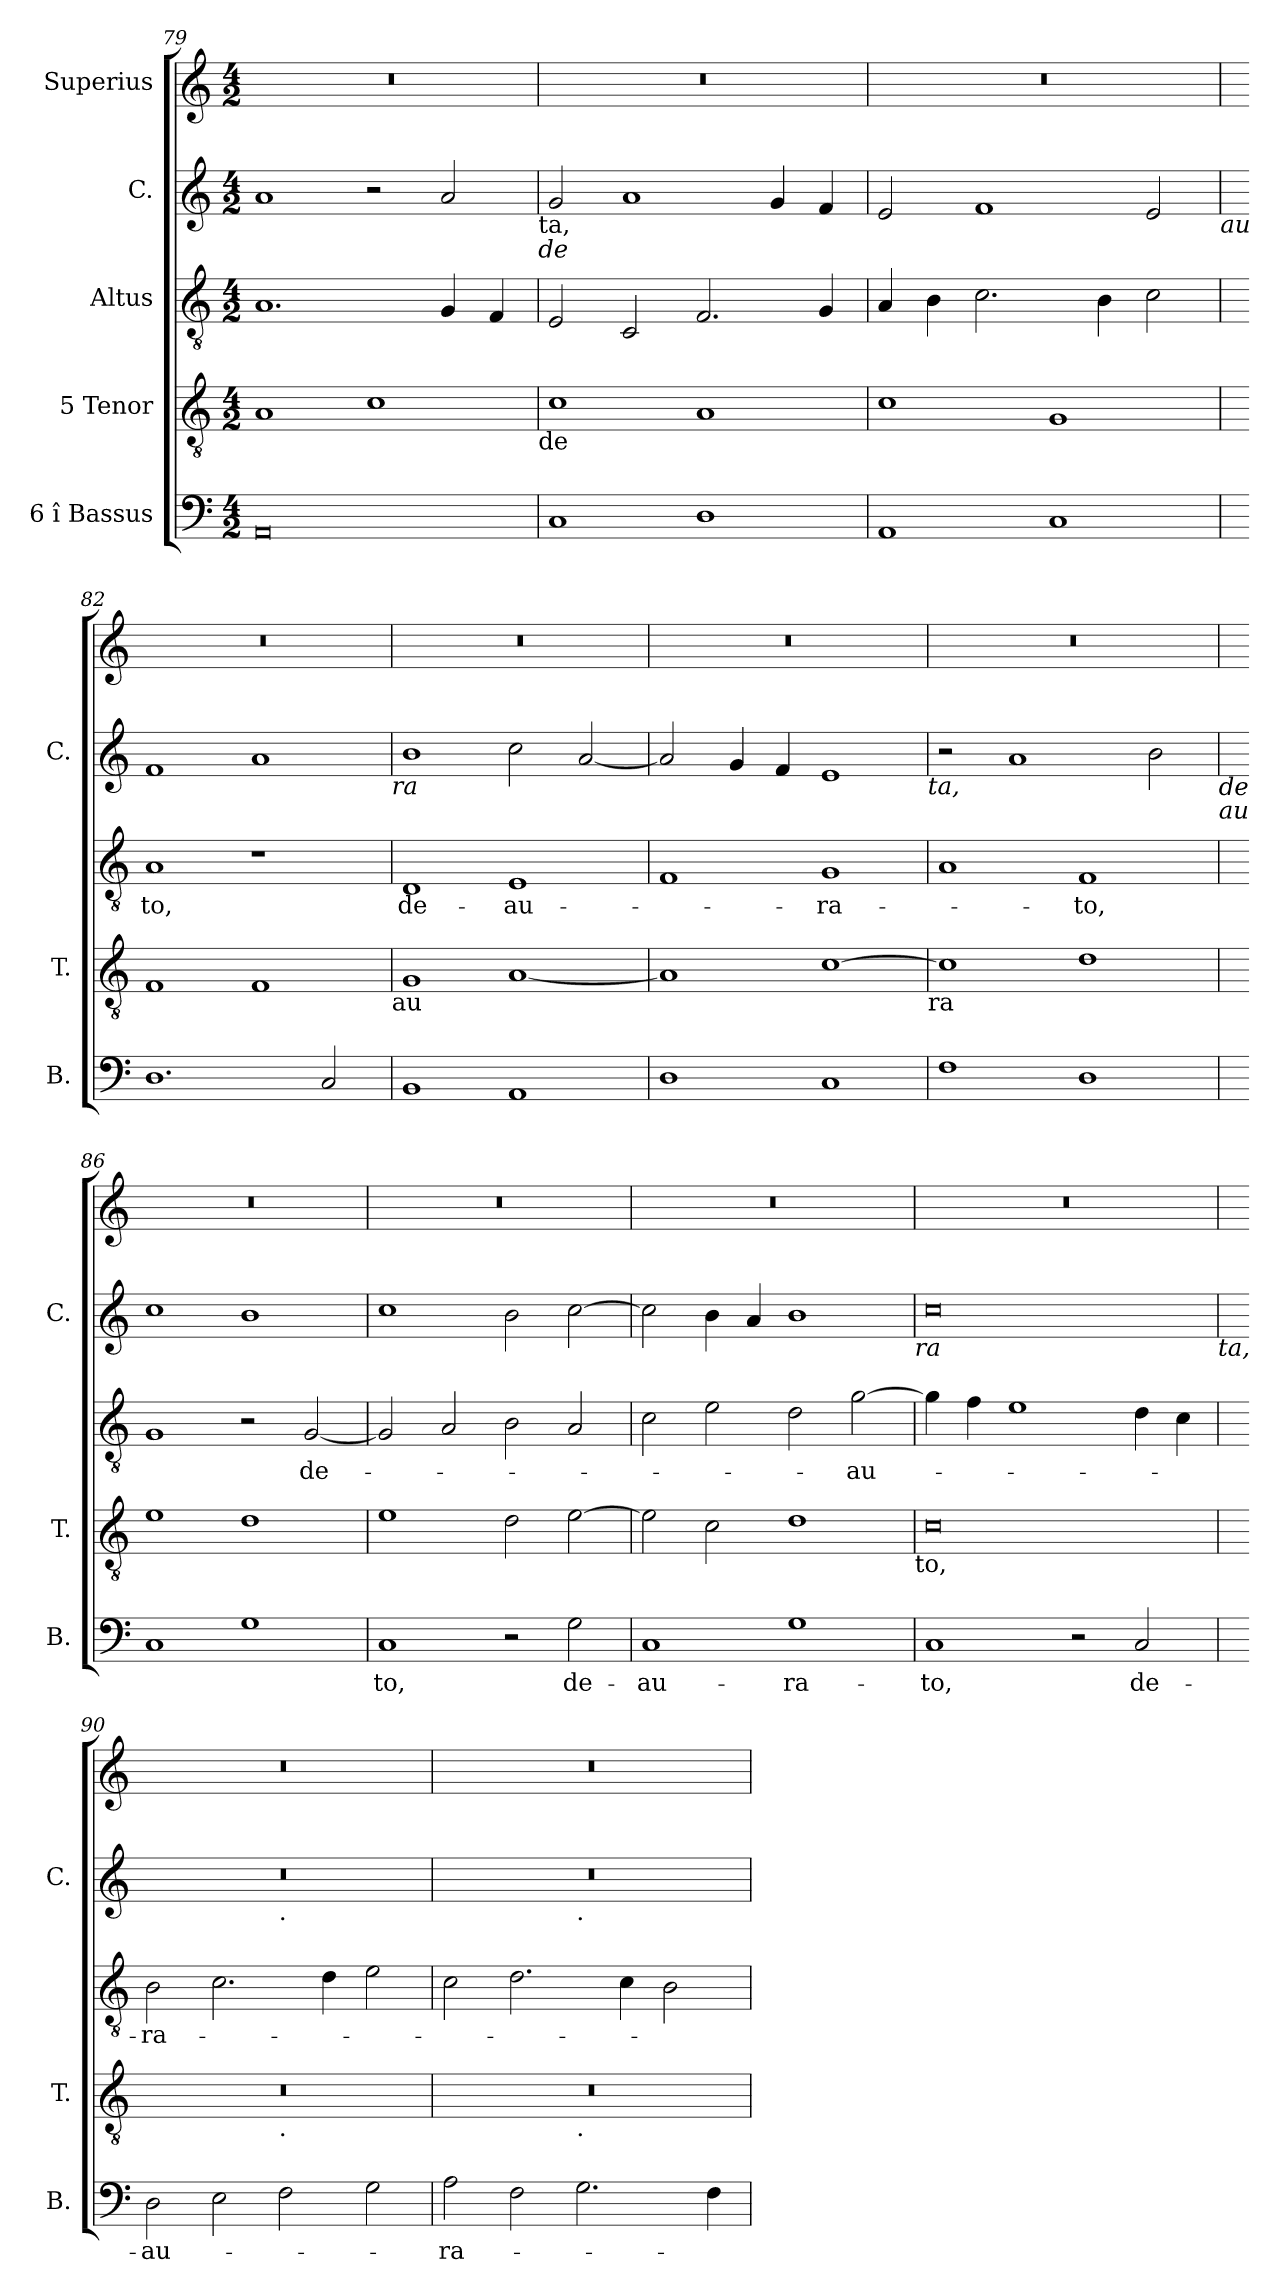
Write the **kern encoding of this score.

**kern	**text	**kern	**kern	**text	**kern	**kern
*part5	*part5	*part4	*part3	*part3	*part2	*part1
*staff5	*staff5	*staff4	*staff3	*staff3	*staff2	*staff1
*I"6 î Bassus	*	*I"5 Tenor	*I"Altus	*	*I"C.	*I"Superius
*I'B.	*	*I'T.	*	*	*I'C.	*
*clefF4	*	*clefGv2	*clefGv2	*	*clefG2	*clefG2
*k[]	*	*k[]	*k[]	*	*k[]	*k[]
*C:	*	*C:	*C:	*	*C:	*C:
*M4/2	*	*M4/2	*M4/2	*	*M4/2	*M4/2
=79	=79	=79	=79	=79	=79	=79
0AA	.	1A	1.A	.	1a	0r
.	.	1c	.	.	2r	.
.	.	.	4G/	.	2a/	.
.	.	.	4F/	.	.	.
!	!	!	!	!	!LO:TX:b:t=ta,	!
!	!	!	!	!	!LO:TX:b:i:t=de	!
!	!	!LO:TX:b:t=de	!	!	!	!
=80	=80	=80	=80	=80	=80	=80
1C	.	1c	2E/	.	2g/	0r
.	.	.	2C/	.	1a	.
1D	.	1A	2.F/	.	.	.
.	.	.	.	.	4g/	.
.	.	.	4G/	.	4f/	.
!!LO:PB:g=z
=81	=81	=81	=81	=81	=81	=81
1AA	.	1c	4A/	.	2e/	0r
.	.	.	4B\	.	.	.
.	.	.	2.c\	.	1f	.
1C	.	1G	.	.	.	.
.	.	.	4B\	.	.	.
.	.	.	2c\	.	2e/	.
!	!	!	!	!	!LO:TX:b:i:t=au	!
=82	=82	=82	=82	=82	=82	=82
!	!	!	!	!LO:LY:b	!	!
1.D	.	1F	1A	-to,	1f	0r
.	.	1F	1r	.	1a	.
2C/	.	.	.	.	.	.
!	!	!	!	!	!LO:TX:b:i:t=ra	!
!	!	!LO:TX:b:t=au	!	!	!	!
=83	=83	=83	=83	=83	=83	=83
!	!	!	!	!LO:LY:b	!	!
1BB	.	1G	1D	de-	1b	0r
!	!	!	!	!LO:LY:b	!	!
1AA	.	[<1A	1E	-au-	2cc\	.
.	.	.	.	.	[<2a/	.
=84	=84	=84	=84	=84	=84	=84
1D	.	1A]	1F	.	2a/]	0r
.	.	.	.	.	4g/	.
.	.	.	.	.	4f/	.
!	!	!	!	!LO:LY:b	!	!
1C	.	[>1c	1G	-ra-	1e	.
!	!	!	!	!	!LO:TX:b:i:t=ta,	!
!	!	!LO:TX:b:t=ra	!	!	!	!
=85	=85	=85	=85	=85	=85	=85
1F	.	1c]	1A	.	2r	0r
.	.	.	.	.	1a	.
!	!	!	!	!LO:LY:b	!	!
1D	.	1d	1F	-to,	.	.
.	.	.	.	.	2b\	.
!	!	!	!	!	!LO:TX:b:i:t=de	!
!	!	!	!	!	!LO:TX:b:i:t=au	!
=86	=86	=86	=86	=86	=86	=86
1C	.	1e	1G	.	1cc	0r
1G	.	1d	2r	.	1b	.
!	!	!	!	!LO:LY:b	!	!
.	.	.	[<2G/	de-	.	.
!!LO:LB:g=z
=87	=87	=87	=87	=87	=87	=87
!	!LO:LY:b	!	!	!	!	!
1C	-to,	1e	2G/]	.	1cc	0r
.	.	.	2A/	.	.	.
2r	.	2d\	2B\	.	2b\	.
!	!LO:LY:b	!	!	!	!	!
2G\	de-	[>2e\	2A/	.	[>2cc\	.
=88	=88	=88	=88	=88	=88	=88
!	!LO:LY:b	!	!	!	!	!
1C	-au-	2e\]	2c\	.	2cc\]	0r
.	.	2c\	2e\	.	4b\	.
.	.	.	.	.	4a/	.
!	!LO:LY:b	!	!	!	!	!
1G	-ra-	1d	2d\	.	1b	.
!	!	!	!	!LO:LY:b	!	!
.	.	.	[>2g\	-au-	.	.
!	!	!	!	!	!LO:TX:b:i:t=ra	!
!	!	!LO:TX:b:t=to,	!	!	!	!
=89	=89	=89	=89	=89	=89	=89
!	!LO:LY:b	!	!	!	!	!
1C	-to,	0c	4g\]	.	0cc	0r
.	.	.	4f\	.	.	.
.	.	.	1e	.	.	.
2r	.	.	.	.	.	.
!	!LO:LY:b	!	!	!	!	!
2C/	de-	.	4d\	.	.	.
.	.	.	4c\	.	.	.
!	!	!	!	!	!LO:TX:b:i:t=ta,	!
=90	=90	=90	=90	=90	=90	=90
!	!LO:LY:b	!	!	!LO:LY:b	!	!
*	*	*^	*	*	*^	*
2D\	-au-	0r	1ryy	2B\	-ra-	0r	1ryy	0r
2E\	.	.	.	2.c\	.	.	.	.
!	!	!	!	!	!	!	!LO:TX:b:t=.	!
!	!	!	!LO:TX:b:t=.	!	!	!	!	!
2F\	.	.	1ryy	.	.	.	1ryy	.
.	.	.	.	4d\	.	.	.	.
2G\	.	.	.	2e\	.	.	.	.
=91	=91	=91	=91	=91	=91	=91	=91	=91
!	!LO:LY:b	!	!	!	!	!	!	!
2A\	-ra-	0r	1ryy	2c\	.	0r	1ryy	0r
2F\	.	.	.	2.d\	.	.	.	.
!	!	!	!	!	!	!	!LO:TX:b:t=.	!
!	!	!	!LO:TX:b:t=.	!	!	!	!	!
2.G\	.	.	1ryy	.	.	.	1ryy	.
.	.	.	.	4c\	.	.	.	.
.	.	.	.	2B\	.	.	.	.
4F\	.	.	.	.	.	.	.	.
*	*	*v	*v	*	*	*v	*v	*
=	=	=	=	=	=	=
*-	*-	*-	*-	*-	*-	*-
